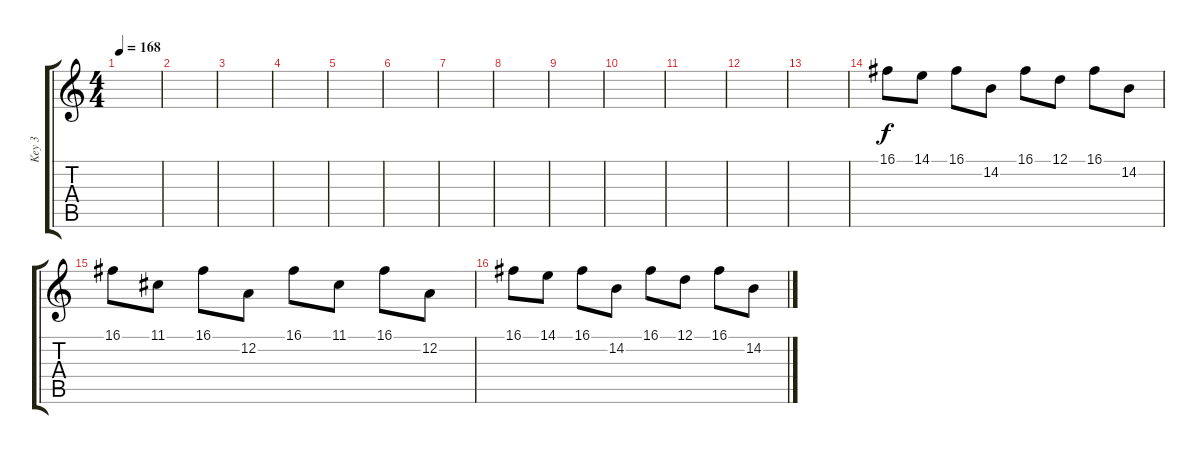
\track ("Key 3" "Key 3") {instrument stringensemble1}
\staff {score tabs}
\tuning (D4 A3 F3 C3 G2 D2) {hide}
\ts (4 4)
\tempo 168
\clef g2
\ks c
|
|
|
|
|
|
|
|
|
|
|
|
|
16.1.8{volume 14} 14.1.8 16.1.8 14.2.8 16.1.8 12.1.8 16.1.8 14.2.8 |
16.1.8 11.1.8 16.1.8 12.2.8 16.1.8 11.1.8 16.1.8 12.2.8 |
16.1.8 14.1.8 16.1.8 14.2.8 16.1.8 12.1.8 16.1.8 14.2.8
